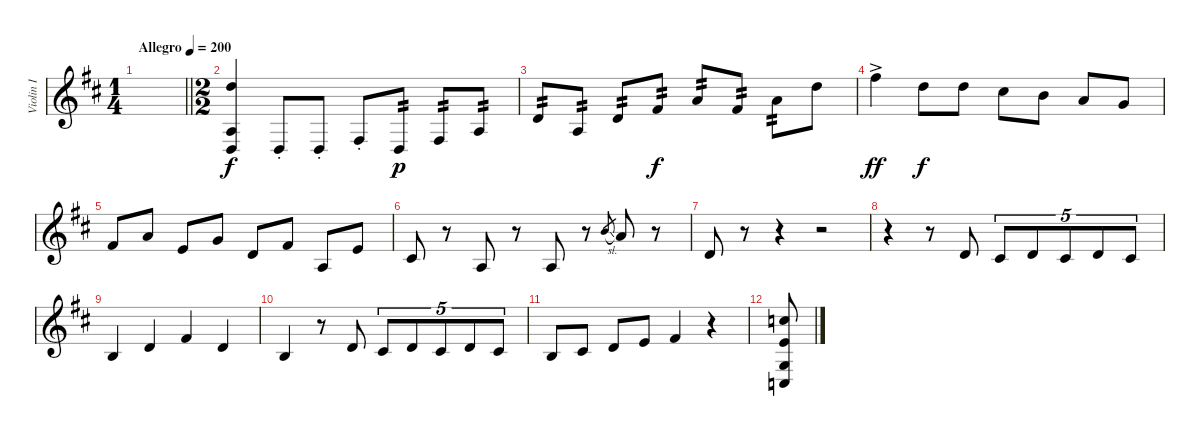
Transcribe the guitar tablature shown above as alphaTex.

\track ("Violin I" "Violin I") {instrument violin}
\staff {score}
\tuning (E4 B3 G3 D3 A2 E2) {hide}
\ts (1 4)
\tempo (200 "Allegro")
\clef g2
\barLineRight lightlight
\ks d
|
\ts (2 2)
(10.1 2.3 0.4).4 0.4{st}.8 0.4{st}.8 4.4{st}.8 0.4.8{tp 2 dy p} 4.4.8{tp 2} 2.3.8{tp 2} |
3.2.8{tp 2} 2.3.8{tp 2} 3.2.8{tp 2} 2.1.8{tp 2 dy f volume 8} 5.1.8{tp 2 volume 16} 2.1.8{tp 2} 5.1.8{tp 2} 10.1.8 |
14.1{ac}.4{dy ff} 10.1.8{dy f} 10.1.8 9.1.8 7.1.8 5.1.8 3.1.8 |
2.1.8 5.1.8 0.1.8 3.1.8 3.2.8 2.1.8 2.3.8 0.1.8 |
2.2.8 r.8 2.3.8 r.8 2.3.8 r.8 7.1{sl}.8{gr} 5.1.8 r.8 |
3.2.8 r.8 r.4 r.2 |
r.4 r.8 3.2.8 2.2.8{tu (5 4)} 3.2.8{tu (5 4)} 2.2.8{tu (5 4)} 3.2.8{tu (5 4)} 2.2.8{tu (5 4)} |
0.2.4 3.2.4 2.1.4 3.2.4 |
0.2.4 r.8 3.2.8 2.2.8{tu (5 4)} 3.2.8{tu (5 4)} 2.2.8{tu (5 4)} 3.2.8{tu (5 4)} 2.2.8{tu (5 4)} |
0.2.8 2.2.8 3.2.8 0.1.8 2.1.4 r.4 |
(8.1 5.2 0.3 3.5).8
